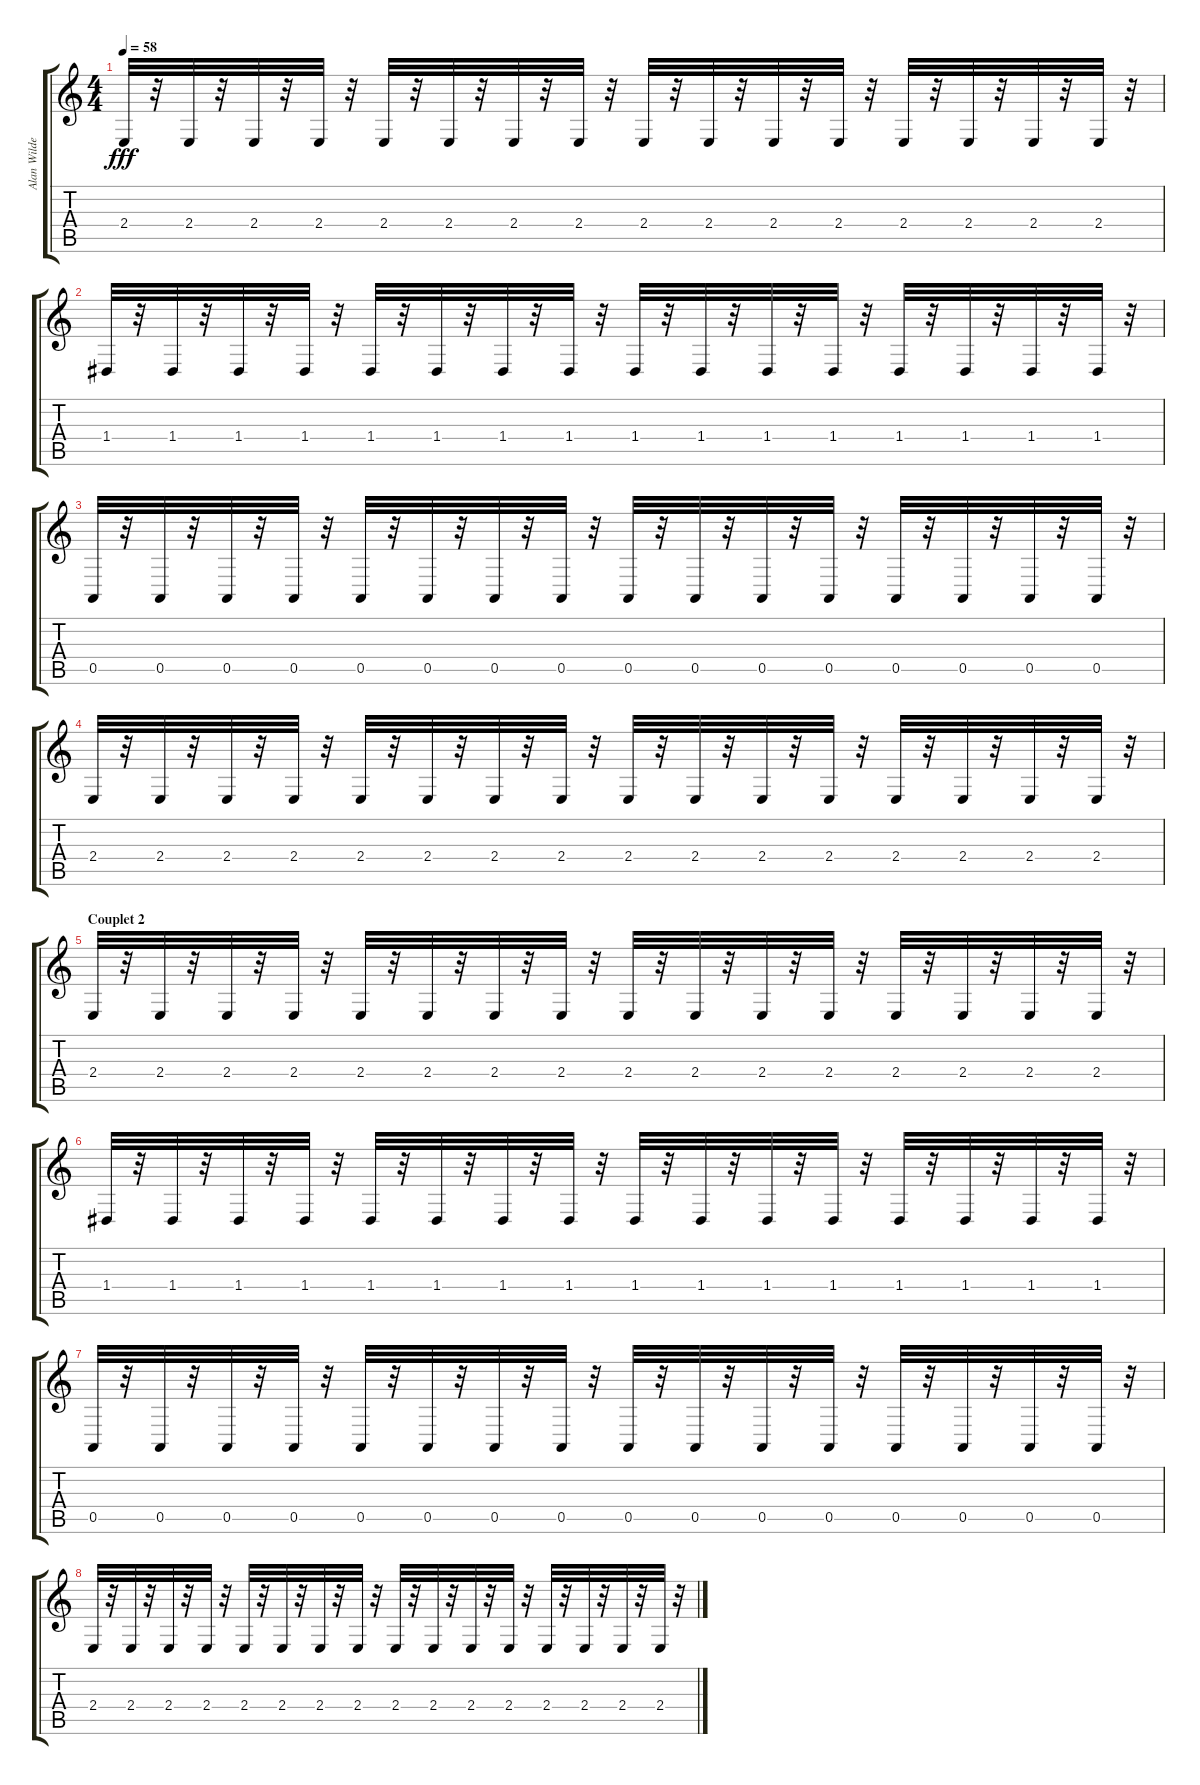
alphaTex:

\track ("Alan Wilder" "Alan Wilde") {instrument pad6metallic}
\staff {score tabs}
\tuning (E4 B3 G3 D3 A2 E2) {hide}
\ts (4 4)
\tempo 58
\clef g2
\ks c
2.4.32{dy fff} r.32 2.4.32 r.32 2.4.32 r.32 2.4.32 r.32 2.4.32 r.32 2.4.32 r.32 2.4.32 r.32 2.4.32 r.32 2.4.32 r.32 2.4.32 r.32 2.4.32 r.32 2.4.32 r.32 2.4.32 r.32 2.4.32 r.32 2.4.32 r.32 2.4.32 r.32 |
1.4.32 r.32 1.4.32 r.32 1.4.32 r.32 1.4.32 r.32 1.4.32 r.32 1.4.32 r.32 1.4.32 r.32 1.4.32 r.32 1.4.32 r.32 1.4.32 r.32 1.4.32 r.32 1.4.32 r.32 1.4.32 r.32 1.4.32 r.32 1.4.32 r.32 1.4.32 r.32 |
0.5.32 r.32 0.5.32 r.32 0.5.32 r.32 0.5.32 r.32 0.5.32 r.32 0.5.32 r.32 0.5.32 r.32 0.5.32 r.32 0.5.32 r.32 0.5.32 r.32 0.5.32 r.32 0.5.32 r.32 0.5.32 r.32 0.5.32 r.32 0.5.32 r.32 0.5.32 r.32 |
2.4.32 r.32 2.4.32 r.32 2.4.32 r.32 2.4.32 r.32 2.4.32 r.32 2.4.32 r.32 2.4.32 r.32 2.4.32 r.32 2.4.32 r.32 2.4.32 r.32 2.4.32 r.32 2.4.32 r.32 2.4.32 r.32 2.4.32 r.32 2.4.32 r.32 2.4.32 r.32 |
\section ("" "Couplet 2")
2.4.32 r.32 2.4.32 r.32 2.4.32 r.32 2.4.32 r.32 2.4.32 r.32 2.4.32 r.32 2.4.32 r.32 2.4.32 r.32 2.4.32 r.32 2.4.32 r.32 2.4.32 r.32 2.4.32 r.32 2.4.32 r.32 2.4.32 r.32 2.4.32 r.32 2.4.32 r.32 |
1.4.32 r.32 1.4.32 r.32 1.4.32 r.32 1.4.32 r.32 1.4.32 r.32 1.4.32 r.32 1.4.32 r.32 1.4.32 r.32 1.4.32 r.32 1.4.32 r.32 1.4.32 r.32 1.4.32 r.32 1.4.32 r.32 1.4.32 r.32 1.4.32 r.32 1.4.32 r.32 |
0.5.32 r.32 0.5.32 r.32 0.5.32 r.32 0.5.32 r.32 0.5.32 r.32 0.5.32 r.32 0.5.32 r.32 0.5.32 r.32 0.5.32 r.32 0.5.32 r.32 0.5.32 r.32 0.5.32 r.32 0.5.32 r.32 0.5.32 r.32 0.5.32 r.32 0.5.32 r.32 |
2.4.32 r.32 2.4.32 r.32 2.4.32 r.32 2.4.32 r.32 2.4.32 r.32 2.4.32 r.32 2.4.32 r.32 2.4.32 r.32 2.4.32 r.32 2.4.32 r.32 2.4.32 r.32 2.4.32 r.32 2.4.32 r.32 2.4.32 r.32 2.4.32 r.32 2.4.32 r.32
